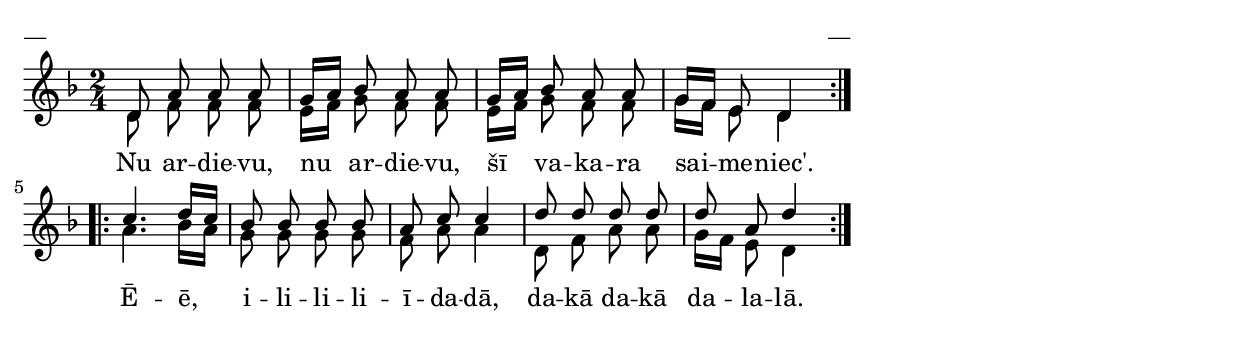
\version "2.13.16"
%\header {
%    title = "Nu ardievu, nu ardievu"
%}
% Dievsētas ļaudis. Gadskārtu dziesmas. 2007 (#43)
% Dievsētas ļaudis. Gadskārtu dziesmas. 2007 (#34)

\paper {
line-width = 14\cm
left-margin = 0.4\cm
between-system-padding = 0.1\cm
between-system-space = 0.1\cm
}
\layout {
indent = #0
ragged-last = ##f
}


voiceA = \relative c' {
\clef "treble"
\key d \minor
\time 2/4
\repeat volta 2 {
d8 a' a a | g16[ a] bes8 a a | g16[ a] bes8 a a | g16[ f] e8 d4  
}
\repeat volta 2 {
c'4. d16[ c] | bes8 bes bes bes | a8 c c4 | d8 d d d | d8 a d4
}
}

lyricA = \lyricmode {
Nu ar -- die -- vu, nu ar -- die -- vu,  šī va -- ka -- ra sai -- me -- niec'.
Ē -- ē, i -- li -- li -- li -- ī -- da -- dā, da -- kā da -- kā da -- la -- lā. 
} 

voiceB = \relative c' {
\clef "treble"
\key d \minor
\time 2/4
\repeat volta 2 {
d8 f f f | e16[ f] g8 f f | e16[ f] g8 f f | g16[ f] e8 d4  
}
\repeat volta 2 {
a'4. bes16[ a] | g8 g g g | f8 a a4 | d,8 f a a | g16[ f] e8 d4
}
} 

fullScore = <<
\new Staff {
<<
\new Voice = "voiceA" { \voiceOne \autoBeamOff \voiceA }
\lyricsto "voiceA" \new Lyrics \lyricA
\new Voice = "voiceB" { \voiceTwo \autoBeamOff \voiceB }
>>
}
>>

\score {
\fullScore
\header { piece = "__" opus = "__" }
}
\markup { \with-color #(x11-color 'white) \sans \smaller "__" }
\score {
\unfoldRepeats
\fullScore
\midi {
\context { \Staff \remove "Staff_performer" }
\context { \Voice \consists "Staff_performer" }
}
}


